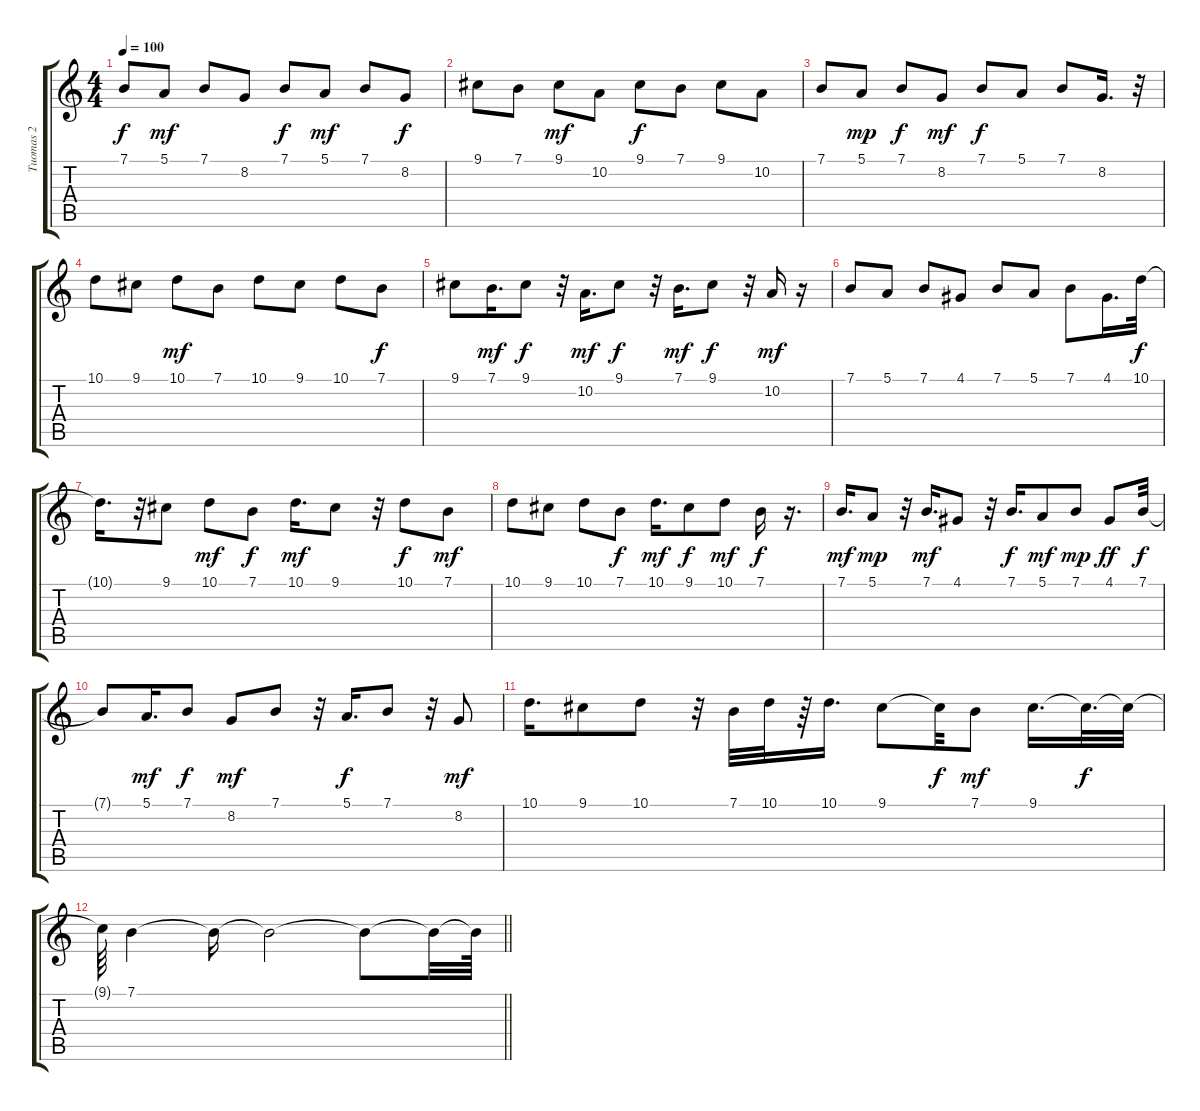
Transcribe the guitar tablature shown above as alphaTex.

\track ("Tuomas 2" "Tuomas 2") {instrument acousticgrandpiano}
\staff {score tabs}
\tuning (E4 B3 G3 D3 A2 E2) {hide}
\ts (4 4)
\tempo 100
\clef g2
\ks c
7.1.8{dy f} 5.1.8{dy mf} 7.1.8 8.2.8 7.1.8{dy f} 5.1.8{dy mf} 7.1.8 8.2.8{dy f} |
9.1.8 7.1.8 9.1.8{dy mf} 10.2.8 9.1.8{dy f} 7.1.8 9.1.8 10.2.8 |
7.1.8 5.1.8{dy mp} 7.1.8{dy f} 8.2.8{dy mf} 7.1.8{dy f} 5.1.8 7.1.8 8.2.16{d} r.32 |
10.1.8 9.1.8 10.1.8{dy mf} 7.1.8 10.1.8 9.1.8 10.1.8 7.1.8{dy f} |
9.1.8 7.1.16{d dy mf} 9.1.8{dy f} r.32 10.2.16{d dy mf} 9.1.8{dy f} r.32 7.1.16{d dy mf} 9.1.8{dy f} r.32 10.2.16{dy mf} r.16 |
7.1.8 5.1.8 7.1.8 4.1.8 7.1.8 5.1.8 7.1.8 4.1.16{d} 10.1.32{dy f} |
10.1{t}.16{d} r.32 9.1.8 10.1.8{dy mf} 7.1.8{dy f} 10.1.16{d dy mf} 9.1.8 r.32 10.1.8{dy f} 7.1.8{dy mf} |
10.1.8 9.1.8 10.1.8 7.1.8{dy f} 10.1.16{d dy mf} 9.1.8{dy f} 10.1.8{dy mf} 7.1.16{dy f} r.16{d} |
7.1.16{d dy mf} 5.1.8{dy mp} r.32 7.1.16{d dy mf} 4.1.8 r.32 7.1.16{d dy f} 5.1.8{dy mf} 7.1.8{dy mp} 4.1.8{dy ff} 7.1.32{dy f} |
7.1{t}.8 5.1.16{d dy mf} 7.1.8{dy f} 8.2.8{dy mf} 7.1.8 r.32 5.1.16{d dy f} 7.1.8 r.32 8.2.8{dy mf} |
10.1.16{d} 9.1.8 10.1.8 r.32 7.1.32 10.1.32 r.64 10.1.16{d} 9.1.8 9.1{t}.32{dy f} 7.1.8{dy mf} 9.1.16{d} 9.1{t}.32{d dy f} 9.1{t}.32 |
\barLineRight lightlight
9.1{t}.64 7.1.4 7.1{t}.16 7.1{t}.2 7.1{t}.8 7.1{t}.32 7.1{t}.64
